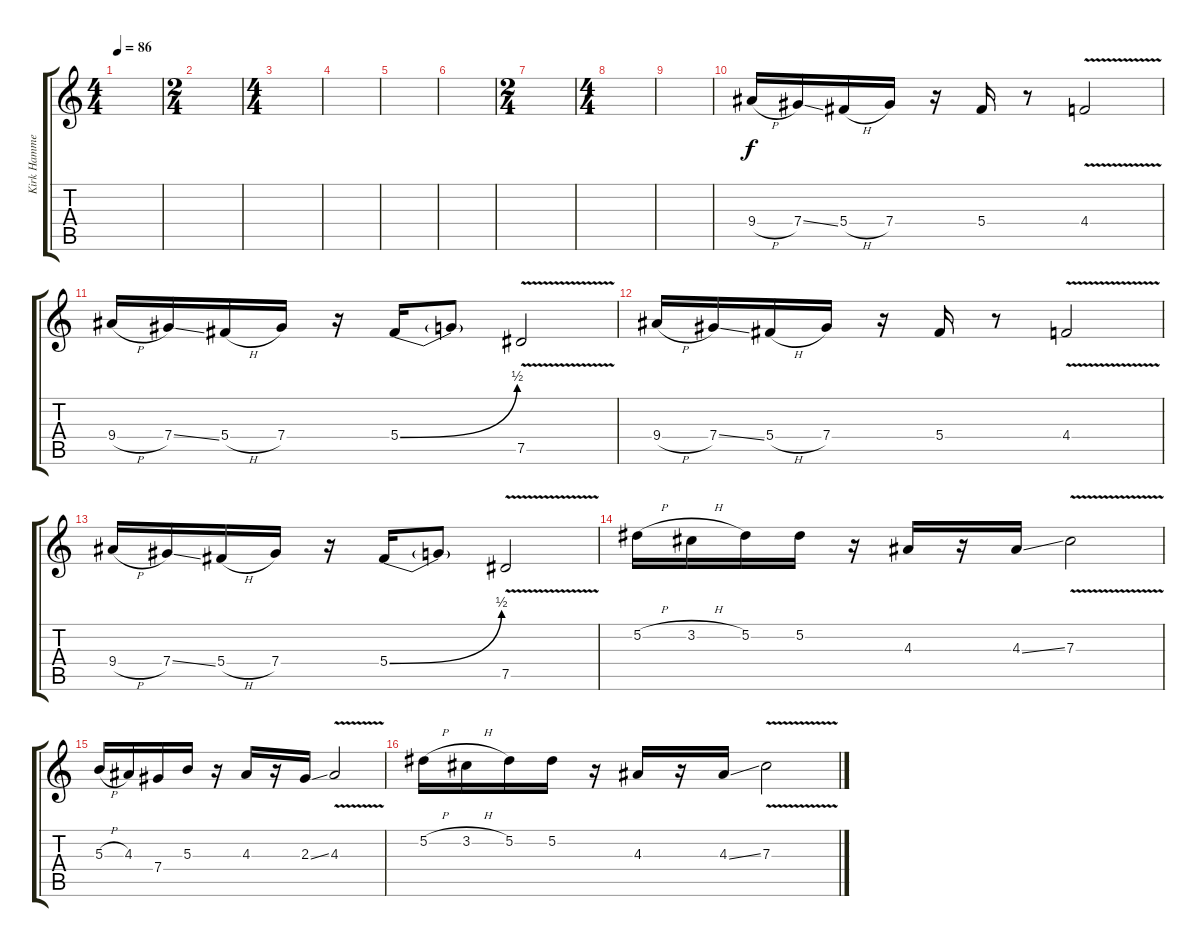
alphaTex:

\track ("Kirk Hammett (disto)" "Kirk Hamme") {instrument distortionguitar}
\staff {score tabs}
\tuning (Eb4 Bb3 Gb3 Db3 Ab2 Eb2) {hide}
\ts (4 4)
\tempo 86
\clef g2
\ks c
|
\ts (2 4)
|
\ts (4 4)
|
|
|
|
\ts (2 4)
|
\ts (4 4)
|
|
9.4{h}.16 7.4{ss}.16 5.4{h}.16 7.4.16 r.16 5.4.16 r.8 4.4{v}.2 |
9.4{h}.16 7.4{ss}.16 5.4{h}.16 7.4.16 r.16 5.4{be (bend 0 0 60 2)}.16 5.4{t}.8 7.5{v}.2 |
9.4{h}.16 7.4{ss}.16 5.4{h}.16 7.4.16 r.16 5.4.16 r.8 4.4{v}.2 |
9.4{h}.16 7.4{ss}.16 5.4{h}.16 7.4.16 r.16 5.4{be (bend 0 0 60 2)}.16 5.4{t}.8 7.5{v}.2 |
5.2{h}.16 3.2{h}.16 5.2.16 5.2.16 r.16 4.3.16 r.16 4.3{ss}.16 7.3{v}.2 |
5.3{h}.16 4.3.16 7.4.16 5.3.16 r.16 4.3.16 r.16 2.3{ss}.16 4.3{v}.2 |
5.2{h}.16 3.2{h}.16 5.2.16 5.2.16 r.16 4.3.16 r.16 4.3{ss}.16 7.3{v}.2
